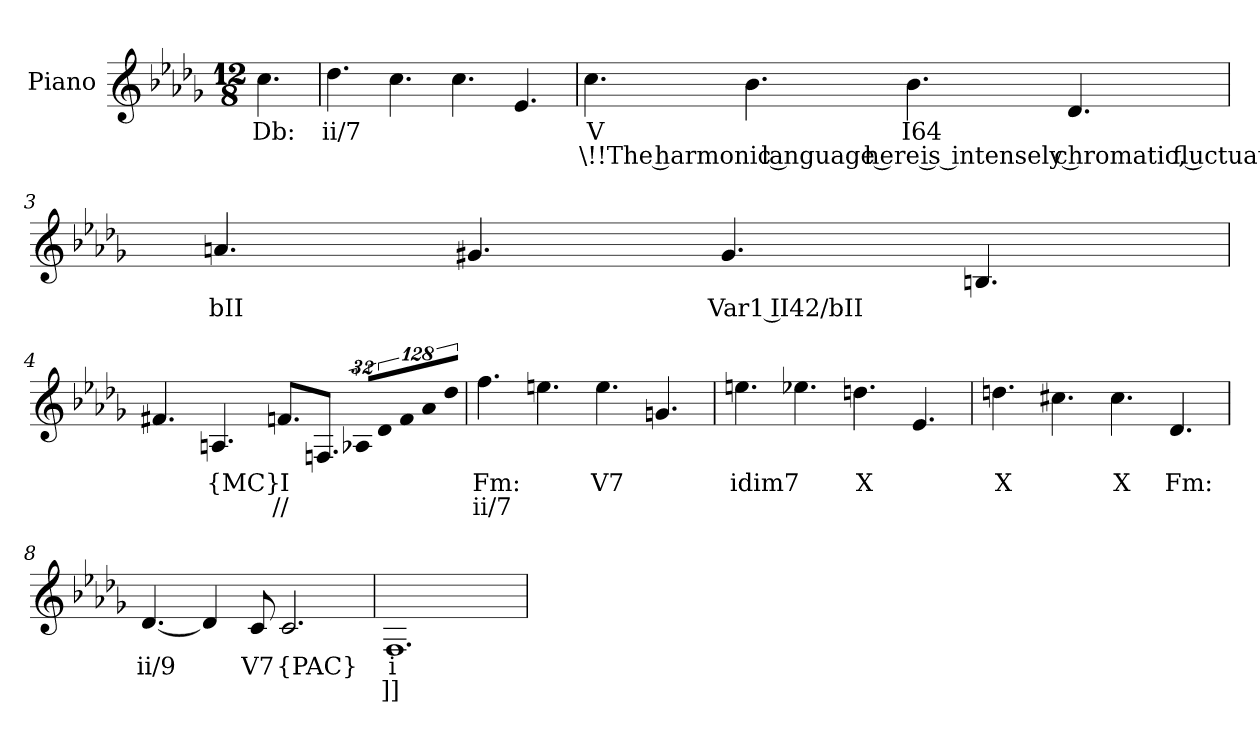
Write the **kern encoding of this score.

**kern	**text	**text
*part1	*part1	*part1
*staff1	*staff1	*staff1
*I"Piano	*	*
*I'Pno.	*	*
!!LO:PB:g=z
*clefG2	*	*
*k[b-e-a-d-g-]	*	*
*D-:	*	*
*M12/8	*	*
*MM135	*	*
=	=	=
!	!LO:LY:b:color=#000000	!
4.cci\	Db:	.
=1	=1	=1
!	!LO:LY:b:color=#000000	!
4.dd-i\	ii/7	.
4.cci\	.	.
4.cci\	.	.
4.e-i/	.	.
=2	=2	=2
!	!LO:LY:b:color=#000000	!LO:LY:b:color=#000000
4.cci\	V	\!!The harmonic language here is intensely chromatic, fluctuates between functional & nonfunctional
4.b-i\	.	.
!	!LO:LY:b:color=#000000	!
4.b-i\	I64	.
4.d-i/	.	.
=3	=3	=3
!	!LO:LY:b:color=#000000	!
4.ani/	bII	.
4.g#Xi/	.	.
!	!LO:LY:b:color=#000000	!
4.g#i/	Var1 II42/bII	.
4.Bni/	.	.
=4	=4	=4
4.f#Xi/	.	.
!	!LO:LY:b:color=#000000	!
4.Ani/	{MC}	.
!	!LO:LY:b:color=#000000	!LO:LY:b:color=#000000
8.fni/L	I	//
8.Fni/J	.	.
!LO:N:vis=8	!	!
256%19A-Xi/L	.	.
!LO:N:vis=8	!	!
1024%77d-i/	.	.
!LO:N:vis=8	!	!
1024%77fi/	.	.
!LO:N:vis=8	!	!
1024%77a-i/	.	.
!LO:N:vis=8	!	!
1024%77dd-i/J	.	.
!!LO:LB:g=z
=5	=5	=5
!	!LO:LY:b:color=#000000	!LO:LY:b:color=#000000
4.ffi\	Fm:	ii/7
4.eeni\	.	.
!	!LO:LY:b:color=#000000	!
4.eei\	V7	.
4.gni/	.	.
=6	=6	=6
!	!LO:LY:b:color=#000000	!
4.eeni\	idim7	.
4.ee-Xi\	.	.
!	!LO:LY:b:color=#000000	!
4.ddni\	X	.
4.e-i/	.	.
=7	=7	=7
!	!LO:LY:b:color=#000000	!
4.ddni\	X	.
4.cc#Xi\	.	.
!	!LO:LY:b:color=#000000	!
4.cc#i\	X	.
!	!LO:LY:b:color=#000000	!
4.d-i/	Fm:	.
=8	=8	=8
!	!LO:LY:b:color=#000000	!
[<4.d-i/	ii/9	.
4d-i/]	.	.
!	!LO:LY:b:color=#000000	!
8ci/	V7	.
!	!LO:LY:b:color=#000000	!
2.ci/	{PAC}	.
=9	=9	=9
!	!LO:LY:b:color=#000000	!LO:LY:b:color=#000000
1.Fi	i	]]
=	=	=
*-	*-	*-
